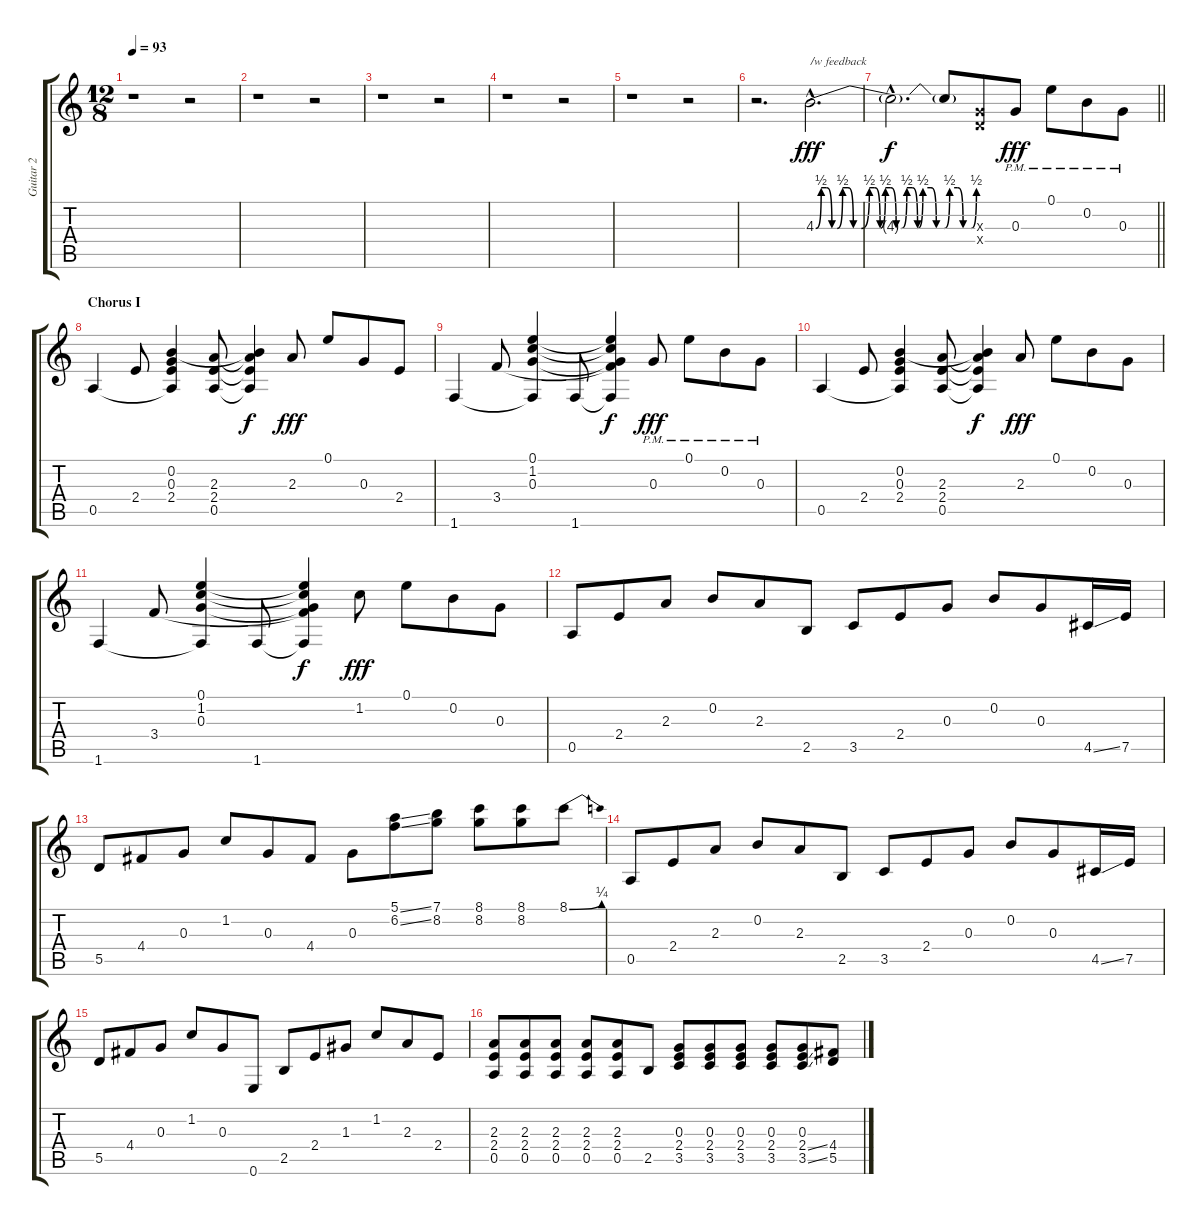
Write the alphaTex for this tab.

\track ("Guitar 2" "Guitar 2") {instrument distortionguitar}
\staff {score tabs}
\tuning (E4 B3 G3 D3 A2 E2) {hide}
\ts (12 8)
\tempo 93
\clef g2
\ks c
r.1{dy fff} r.2 |
r.1 r.2 |
r.1 r.2 |
r.1 r.2 |
r.1 r.2 |
r.2{d} 4.3{be (custom 0 0 2 2 4 2 6 0 8 0 10 2 12 2 14 0 17 0 20 2 22 2 24 0 26 2 28 2 30 0 32 0 34 2 36 2 38 0 40 2 43 2 45 0 48 0 50 2 53 2 55 0 58 0 60 2) hac}.2{d txt "/w feedback"} |
\barLineRight lightlight
4.3{hac t}.2{d dy f} 4.3{t}.8 (0.3{x} 0.4{x}).8 0.3{pm}.8{dy fff} 0.1{pm}.8 0.2{pm}.8 0.3{pm}.8 |
\section ("" "Chorus I")
0.5.4 2.4.8 (0.2 0.3 2.4 0.5{t}).4 (2.3 2.4 0.5).8 (0.2{t} 2.3{t} 2.4{t} 0.5{t}).4{dy f} 2.3.8{dy fff} 0.1.8 0.3.8 2.4.8 |
1.6.4 3.4.8 (0.1 1.2 0.3 1.6{t}).4 1.6.8 (0.1{t} 1.2{t} 0.3{t} 3.4{t} 1.6{t}).4{dy f} 0.3{pm}.8{dy fff} 0.1{pm}.8 0.2{pm}.8 0.3{pm}.8 |
0.5.4 2.4.8 (0.2 0.3 2.4 0.5{t}).4 (2.3 2.4 0.5).8 (0.2{t} 2.3{t} 2.4{t} 0.5{t}).4{dy f} 2.3.8{dy fff} 0.1.8 0.2.8 0.3.8 |
1.6.4 3.4.8 (0.1 1.2 0.3 1.6{t}).4 1.6.8 (0.1{t} 1.2{t} 0.3{t} 3.4{t} 1.6{t}).4{dy f} 1.2.8{dy fff} 0.1.8 0.2.8 0.3.8 |
0.5.8 2.4.8 2.3.8 0.2.8 2.3.8 2.5.8 3.5.8 2.4.8 0.3.8 0.2.8 0.3.8 4.5{ss}.16 7.5.16 |
5.5.8 4.4.8 0.3.8 1.2.8 0.3.8 4.4.8 0.3.8 (5.1{ss} 6.2{ss}).8 (7.1 8.2).8 (8.1 8.2).8 (8.1 8.2).8 8.1{be (bend 0 0 60 1)}.8 |
0.5.8 2.4.8 2.3.8 0.2.8 2.3.8 2.5.8 3.5.8 2.4.8 0.3.8 0.2.8 0.3.8 4.5{ss}.16 7.5.16 |
5.5.8 4.4.8 0.3.8 1.2.8 0.3.8 0.6.8 2.5.8 2.4.8 1.3.8 1.2.8 2.3.8 2.4.8 |
(2.3 2.4 0.5).8 (2.3 2.4 0.5).8 (2.3 2.4 0.5).8 (2.3 2.4 0.5).8 (2.3 2.4 0.5).8 2.5.8 (0.3 2.4 3.5).8 (0.3 2.4 3.5).8 (0.3 2.4 3.5).8 (0.3 2.4 3.5).8 (0.3 2.4{ss} 3.5{ss}).8 (4.4 5.5).8
